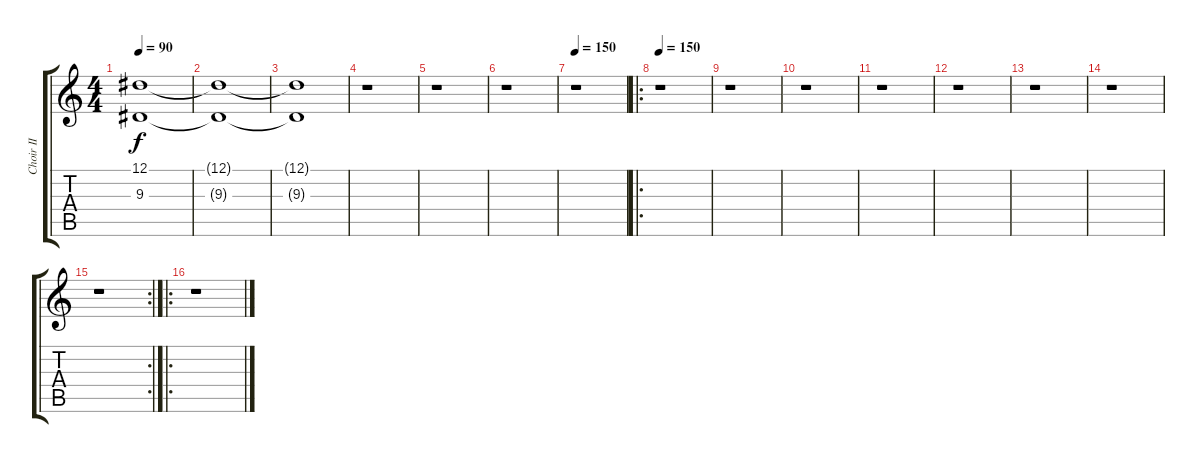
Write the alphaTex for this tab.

\track ("Choir II" "Choir II") {instrument choiraahs}
\staff {score tabs}
\tuning (Eb4 Bb3 Gb3 Db3 Ab2 Eb2) {hide}
\ts (4 4)
\tempo 90
\clef g2
\ks c
(12.1 9.3).1{dy f volume 7} |
(12.1{t} 9.3{t}).1 |
(12.1{t} 9.3{t}).1 |
r.1 |
r.1 |
r.1 |
\tempo 150
r.1 |
\ro
\tempo 150
r.1{volume 13} |
r.1 |
r.1 |
r.1 |
r.1 |
r.1 |
r.1 |
\rc 2
r.1 |
\ro
r.1
